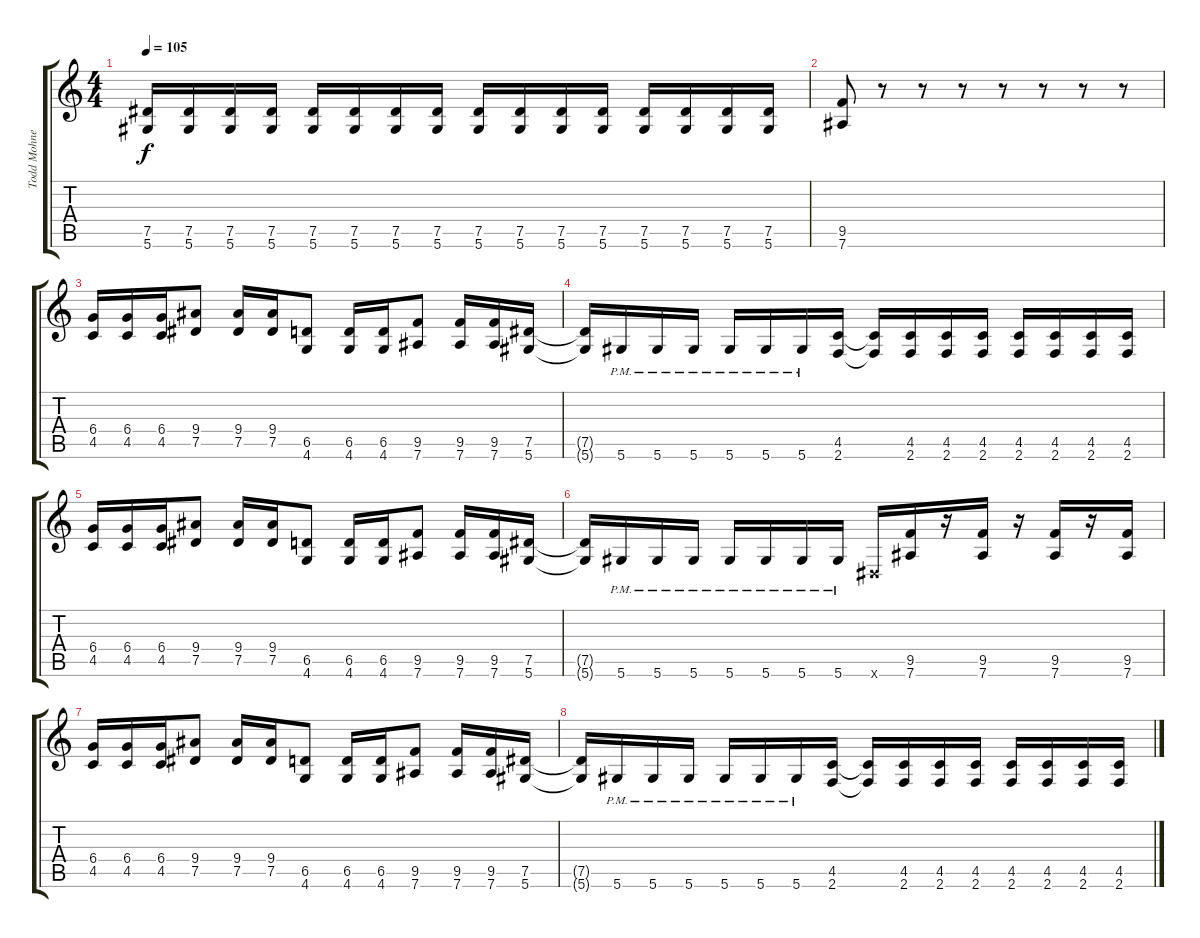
\track ("Todd Mohney" "Todd Mohne") {instrument overdrivenguitar}
\staff {score tabs}
\tuning (Eb4 Bb3 Gb3 Db3 Ab2 Eb2) {hide}
\ts (4 4)
\tempo 105
\clef g2
\ks c
(7.5 5.6).16{dy f} (7.5 5.6).16 (7.5 5.6).16 (7.5 5.6).16 (7.5 5.6).16 (7.5 5.6).16 (7.5 5.6).16 (7.5 5.6).16 (7.5 5.6).16 (7.5 5.6).16 (7.5 5.6).16 (7.5 5.6).16 (7.5 5.6).16 (7.5 5.6).16 (7.5 5.6).16 (7.5 5.6).16 |
(9.5 7.6).8 r.8 r.8 r.8 r.8 r.8 r.8 r.8 |
(6.4 4.5).16 (6.4 4.5).16 (6.4 4.5).16 (9.4 7.5).8 (9.4 7.5).16 (9.4 7.5).16 (6.5 4.6).8 (6.5 4.6).16 (6.5 4.6).16 (9.5 7.6).8 (9.5 7.6).16 (9.5 7.6).16 (7.5 5.6).16 |
(7.5{t} 5.6{t}).16 5.6{pm}.16 5.6{pm}.16 5.6{pm}.16 5.6{pm}.16 5.6{pm}.16 5.6{pm}.16 (4.5 2.6).16 (4.5{t} 2.6{t}).16 (4.5 2.6).16 (4.5 2.6).16 (4.5 2.6).16 (4.5 2.6).16 (4.5 2.6).16 (4.5 2.6).16 (4.5 2.6).16 |
(6.4 4.5).16 (6.4 4.5).16 (6.4 4.5).16 (9.4 7.5).8 (9.4 7.5).16 (9.4 7.5).16 (6.5 4.6).8 (6.5 4.6).16 (6.5 4.6).16 (9.5 7.6).8 (9.5 7.6).16 (9.5 7.6).16 (7.5 5.6).16 |
(7.5{t} 5.6{t}).16 5.6{pm}.16 5.6{pm}.16 5.6{pm}.16 5.6{pm}.16 5.6{pm}.16 5.6{pm}.16 5.6{pm}.16 0.6{x}.16 (9.5 7.6).16 r.16 (9.5 7.6).16 r.16 (9.5 7.6).16 r.16 (9.5 7.6).16 |
(6.4 4.5).16 (6.4 4.5).16 (6.4 4.5).16 (9.4 7.5).8 (9.4 7.5).16 (9.4 7.5).16 (6.5 4.6).8 (6.5 4.6).16 (6.5 4.6).16 (9.5 7.6).8 (9.5 7.6).16 (9.5 7.6).16 (7.5 5.6).16 |
(7.5{t} 5.6{t}).16 5.6{pm}.16 5.6{pm}.16 5.6{pm}.16 5.6{pm}.16 5.6{pm}.16 5.6{pm}.16 (4.5 2.6).16 (4.5{t} 2.6{t}).16 (4.5 2.6).16 (4.5 2.6).16 (4.5 2.6).16 (4.5 2.6).16 (4.5 2.6).16 (4.5 2.6).16 (4.5 2.6).16
